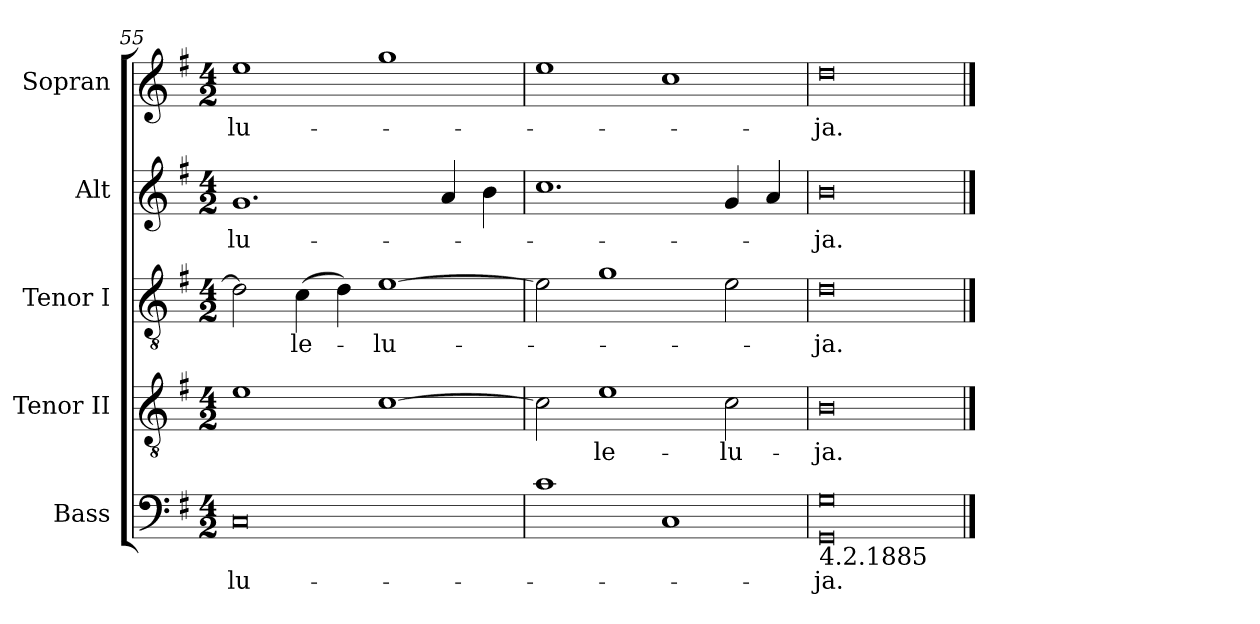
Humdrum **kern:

**kern	**text	**kern	**text	**kern	**text	**kern	**text	**kern	**text
*part5	*part5	*part4	*part4	*part3	*part3	*part2	*part2	*part1	*part1
*staff5	*staff5	*staff4	*staff4	*staff3	*staff3	*staff2	*staff2	*staff1	*staff1
*I"Bass	*	*I"Tenor II	*	*I"Tenor I	*	*I"Alt	*	*I"Sopran	*
*clefF4	*	*clefGv2	*	*clefGv2	*	*clefG2	*	*clefG2	*
*k[f#]	*	*k[f#]	*	*k[f#]	*	*k[f#]	*	*k[f#]	*
*G:	*	*G:	*	*G:	*	*G:	*	*G:	*
*M4/2	*	*M4/2	*	*M4/2	*	*M4/2	*	*M4/2	*
=55	=55	=55	=55	=55	=55	=55	=55	=55	=55
0C	-lu-	1e	.	2d\]	.	1.g	-lu-	1ee	-lu-
.	.	.	.	(>4c\	-le-	.	.	.	.
.	.	.	.	4d\)	.	.	.	.	.
.	.	[1c	.	[1e	-lu-	.	.	1gg	.
.	.	.	.	.	.	4a/	.	.	.
.	.	.	.	.	.	4b\	.	.	.
=56	=56	=56	=56	=56	=56	=56	=56	=56	=56
1c	.	2c\]	.	2e\]	.	1.cc	.	1ee	.
.	.	1e	-le-	1g	.	.	.	.	.
1C	.	.	.	.	.	.	.	1cc	.
.	.	2c\	-lu-	2e\	.	4g/	.	.	.
.	.	.	.	.	.	4a/	.	.	.
=57	=57	=57	=57	=57	=57	=57	=57	=57	=57
!LO:TX:b:t=4.2.1885	!	!	!	!	!	!	!	!	!
0GG 0G	-ja.	0B	-ja.	0d	-ja.	0b	-ja.	0dd	-ja.
==	==	==	==	==	==	==	==	==	==
*-	*-	*-	*-	*-	*-	*-	*-	*-	*-
